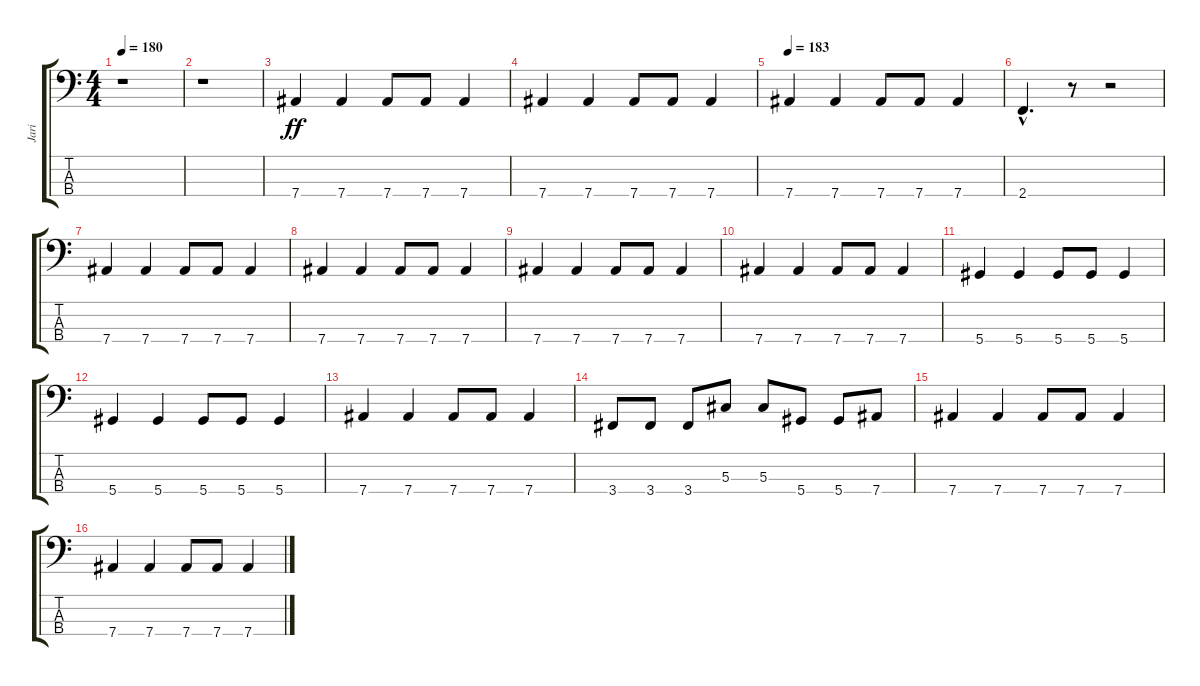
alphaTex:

\track ("Jari" "Jari") {instrument electricbassfinger}
\staff {score tabs}
\tuning (Gb2 Db2 Ab1 Eb1) {hide}
\ts (4 4)
\tempo 180
\clef f4
\ks c
r.1{dy ff} |
r.1 |
7.4.4 7.4.4 7.4.8 7.4.8 7.4.4 |
7.4.4 7.4.4 7.4.8 7.4.8 7.4.4 |
\tempo 183
7.4.4 7.4.4 7.4.8 7.4.8 7.4.4 |
2.4{hac}.4{d} r.8 r.2 |
7.4.4 7.4.4 7.4.8 7.4.8 7.4.4 |
7.4.4 7.4.4 7.4.8 7.4.8 7.4.4 |
7.4.4 7.4.4 7.4.8 7.4.8 7.4.4 |
7.4.4 7.4.4 7.4.8 7.4.8 7.4.4 |
5.4.4 5.4.4 5.4.8 5.4.8 5.4.4 |
5.4.4 5.4.4 5.4.8 5.4.8 5.4.4 |
7.4.4 7.4.4 7.4.8 7.4.8 7.4.4 |
3.4.8 3.4.8 3.4.8 5.3.8 5.3.8 5.4.8 5.4.8 7.4.8 |
7.4.4 7.4.4 7.4.8 7.4.8 7.4.4 |
7.4.4 7.4.4 7.4.8 7.4.8 7.4.4
